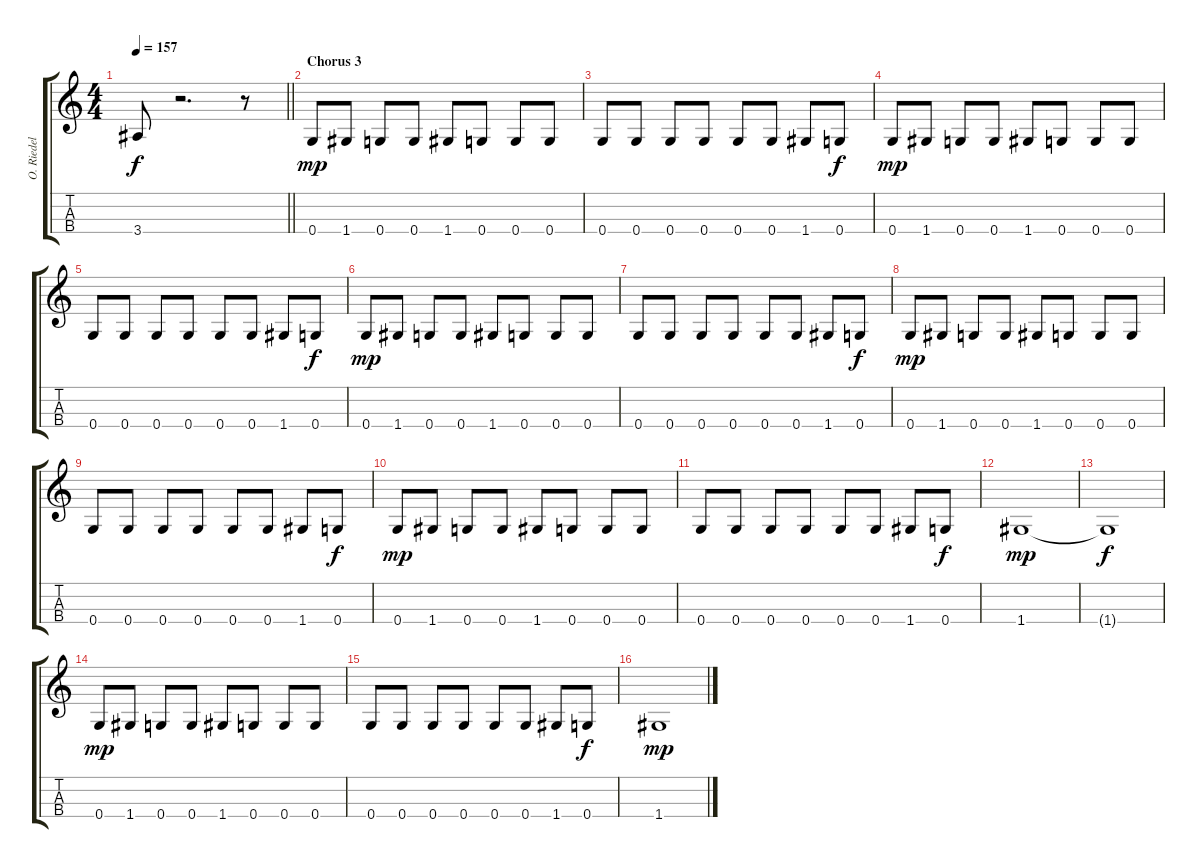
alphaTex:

\track ("O. Riedel" "O. Riedel") {instrument acousticguitarsteel}
\staff {score tabs}
\tuning (A2 E2 C2 G2) {hide}
\ts (4 4)
\tempo 157
\clef g2
\barLineRight lightlight
\ks c
3.4.8{dy f} r.2{d} r.8 |
\section ("" "Chorus 3")
0.4.8{dy mp} 1.4.8 0.4.8 0.4.8 1.4.8 0.4.8 0.4.8 0.4.8 |
0.4.8 0.4.8 0.4.8 0.4.8 0.4.8 0.4.8 1.4.8 0.4.8{dy f} |
0.4.8{dy mp} 1.4.8 0.4.8 0.4.8 1.4.8 0.4.8 0.4.8 0.4.8 |
0.4.8 0.4.8 0.4.8 0.4.8 0.4.8 0.4.8 1.4.8 0.4.8{dy f} |
0.4.8{dy mp} 1.4.8 0.4.8 0.4.8 1.4.8 0.4.8 0.4.8 0.4.8 |
0.4.8 0.4.8 0.4.8 0.4.8 0.4.8 0.4.8 1.4.8 0.4.8{dy f} |
0.4.8{dy mp} 1.4.8 0.4.8 0.4.8 1.4.8 0.4.8 0.4.8 0.4.8 |
0.4.8 0.4.8 0.4.8 0.4.8 0.4.8 0.4.8 1.4.8 0.4.8{dy f} |
0.4.8{dy mp} 1.4.8 0.4.8 0.4.8 1.4.8 0.4.8 0.4.8 0.4.8 |
0.4.8 0.4.8 0.4.8 0.4.8 0.4.8 0.4.8 1.4.8 0.4.8{dy f} |
1.4.1{dy mp} |
1.4{t}.1{dy f} |
0.4.8{dy mp} 1.4.8 0.4.8 0.4.8 1.4.8 0.4.8 0.4.8 0.4.8 |
0.4.8 0.4.8 0.4.8 0.4.8 0.4.8 0.4.8 1.4.8 0.4.8{dy f} |
1.4.1{dy mp}
